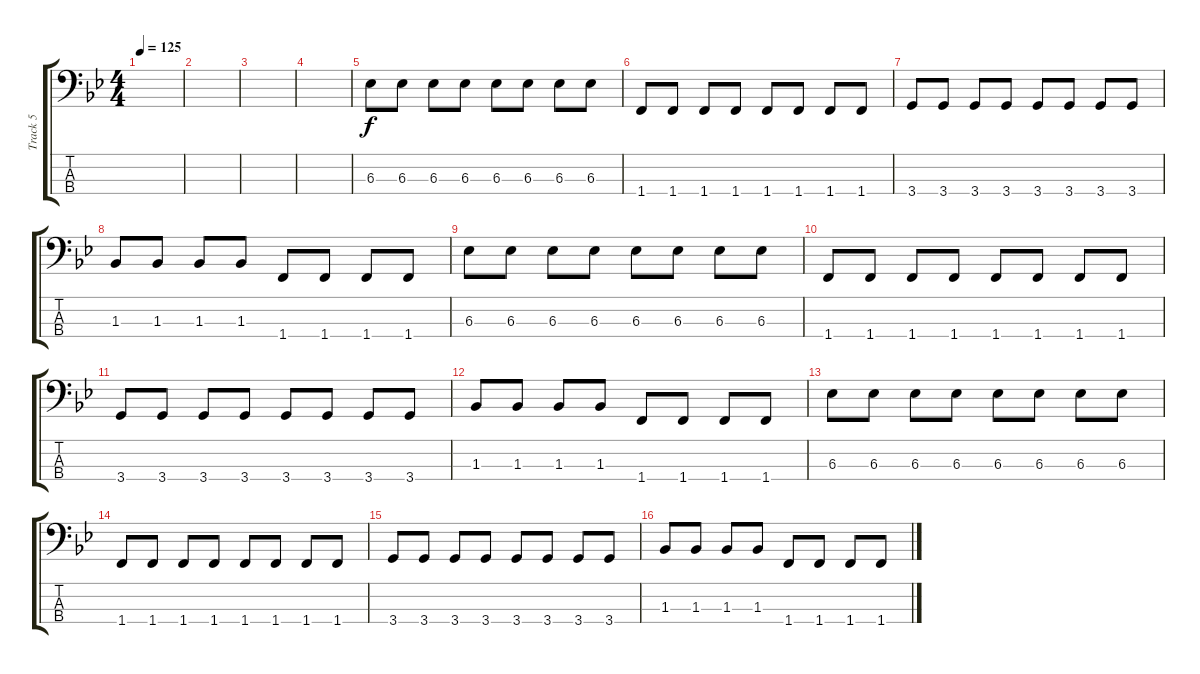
\track ("Track 5" "Track 5") {instrument electricbassfinger}
\staff {score tabs}
\tuning (G2 D2 A1 E1) {hide}
\ts (4 4)
\tempo 125
\clef f4
\ks bb
|
|
|
|
6.3.8 6.3.8 6.3.8 6.3.8 6.3.8 6.3.8 6.3.8 6.3.8 |
1.4.8 1.4.8 1.4.8 1.4.8 1.4.8 1.4.8 1.4.8 1.4.8 |
3.4.8 3.4.8 3.4.8 3.4.8 3.4.8 3.4.8 3.4.8 3.4.8 |
1.3.8 1.3.8 1.3.8 1.3.8 1.4.8 1.4.8 1.4.8 1.4.8 |
6.3.8 6.3.8 6.3.8 6.3.8 6.3.8 6.3.8 6.3.8 6.3.8 |
1.4.8 1.4.8 1.4.8 1.4.8 1.4.8 1.4.8 1.4.8 1.4.8 |
3.4.8 3.4.8 3.4.8 3.4.8 3.4.8 3.4.8 3.4.8 3.4.8 |
1.3.8 1.3.8 1.3.8 1.3.8 1.4.8 1.4.8 1.4.8 1.4.8 |
6.3.8 6.3.8 6.3.8 6.3.8 6.3.8 6.3.8 6.3.8 6.3.8 |
1.4.8 1.4.8 1.4.8 1.4.8 1.4.8 1.4.8 1.4.8 1.4.8 |
3.4.8 3.4.8 3.4.8 3.4.8 3.4.8 3.4.8 3.4.8 3.4.8 |
1.3.8 1.3.8 1.3.8 1.3.8 1.4.8 1.4.8 1.4.8 1.4.8
